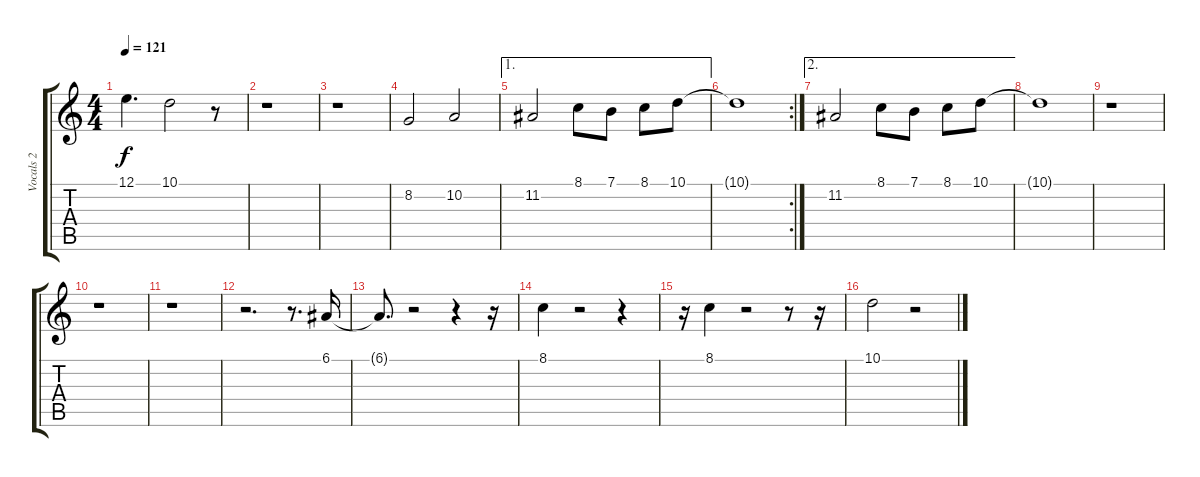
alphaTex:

\track ("Vocals 2" "Vocals 2") {instrument voiceoohs}
\staff {score tabs}
\tuning (E4 B3 G3 D3 A2 E2) {hide}
\ts (4 4)
\tempo 121
\clef g2
\ks c
12.1.4{d dy f} 10.1.2 r.8 |
r.1 |
r.1 |
8.2.2 10.2.2 |
\ae 1
11.2.2 8.1.8 7.1.8 8.1.8 10.1.8 |
\rc 2
10.1{t}.1 |
\ae 2
11.2.2 8.1.8 7.1.8 8.1.8 10.1.8 |
10.1{t}.1 |
r.1 |
r.1 |
r.1 |
r.2{d} r.8{d} 6.1.16 |
6.1{t}.8{d} r.2 r.4 r.16 |
8.1.4 r.2 r.4 |
r.16 8.1.4 r.2 r.8 r.16 |
10.1.2 r.2
